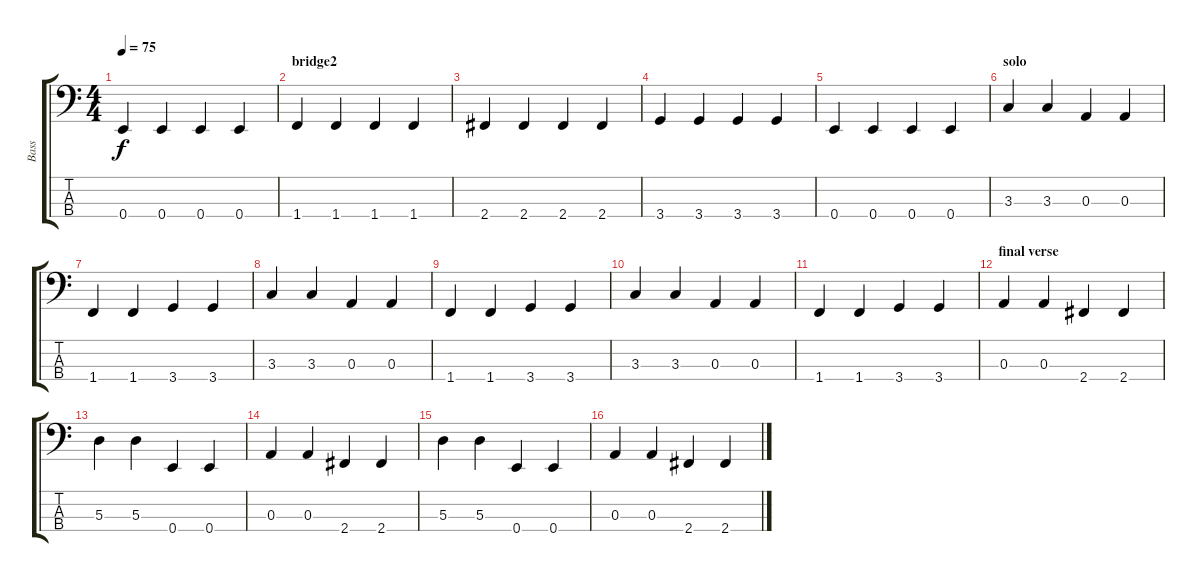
\track ("Bass" "Bass") {instrument electricbassfinger}
\staff {score tabs}
\tuning (G2 D2 A1 E1) {hide}
\ts (4 4)
\tempo 75
\clef f4
\ks c
0.4.4{dy f} 0.4.4 0.4.4 0.4.4 |
\section ("" "bridge2")
1.4.4 1.4.4 1.4.4 1.4.4 |
2.4.4 2.4.4 2.4.4 2.4.4 |
3.4.4 3.4.4 3.4.4 3.4.4 |
0.4.4 0.4.4 0.4.4 0.4.4 |
\section ("" "solo")
3.3.4 3.3.4 0.3.4 0.3.4 |
1.4.4 1.4.4 3.4.4 3.4.4 |
3.3.4 3.3.4 0.3.4 0.3.4 |
1.4.4 1.4.4 3.4.4 3.4.4 |
3.3.4 3.3.4 0.3.4 0.3.4 |
1.4.4 1.4.4 3.4.4 3.4.4 |
\section ("" "final verse")
0.3.4 0.3.4 2.4.4 2.4.4 |
5.3.4 5.3.4 0.4.4 0.4.4 |
0.3.4 0.3.4 2.4.4 2.4.4 |
5.3.4 5.3.4 0.4.4 0.4.4 |
0.3.4 0.3.4 2.4.4 2.4.4
